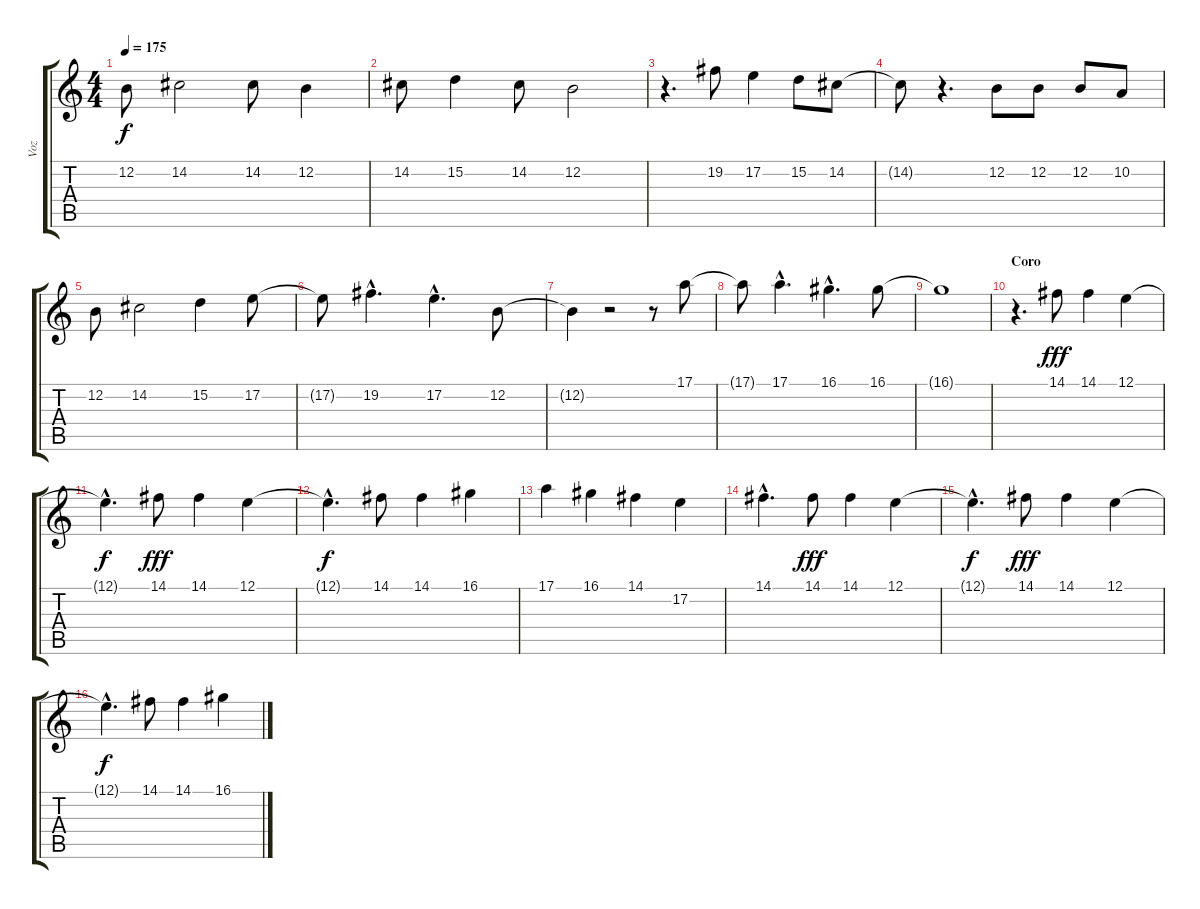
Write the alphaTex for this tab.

\track ("Voz" "Voz") {instrument choiraahs}
\staff {score tabs}
\tuning (E4 B3 G3 D3 A2 E2) {hide}
\ts (4 4)
\tempo 175
\clef g2
\ks c
12.2.8{dy f} 14.2.2 14.2.8 12.2.4 |
14.2.8 15.2.4 14.2.8 12.2.2 |
r.4{d} 19.2.8 17.2.4 15.2.8 14.2.8 |
14.2{t}.8 r.4{d} 12.2.8 12.2.8 12.2.8 10.2.8 |
12.2.8 14.2.2 15.2.4 17.2.8 |
17.2{t}.8 19.2{hac}.4{d} 17.2{hac}.4{d} 12.2.8 |
12.2{t}.4 r.2 r.8 17.1.8 |
17.1{t}.8 17.1{hac}.4{d} 16.1{hac}.4{d} 16.1.8 |
16.1{t}.1 |
\section ("" "Coro")
r.4{d} 14.1.8{dy fff} 14.1.4 12.1.4 |
12.1{hac t}.4{d dy f} 14.1.8{dy fff} 14.1.4 12.1.4 |
12.1{hac t}.4{d dy f} 14.1.8 14.1.4 16.1.4 |
17.1.4 16.1.4 14.1.4 17.2.4 |
14.1{hac}.4{d} 14.1.8{dy fff} 14.1.4 12.1.4 |
12.1{hac t}.4{d dy f} 14.1.8{dy fff} 14.1.4 12.1.4 |
12.1{hac t}.4{d dy f} 14.1.8 14.1.4 16.1.4
